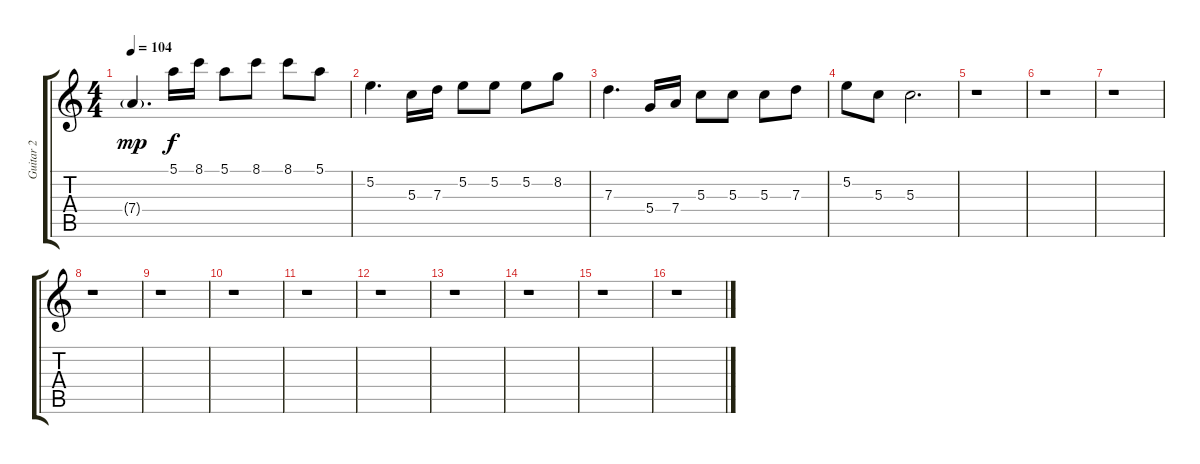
\track ("Guitar 2" "Guitar 2") {instrument overdrivenguitar}
\staff {score tabs}
\tuning (E4 B3 G3 D3 A2 E2) {hide}
\ts (4 4)
\tempo 104
\clef g2
\ks c
7.4{g}.4{d dy mp} 5.1.16{dy f} 8.1.16 5.1.8 8.1.8 8.1.8 5.1.8 |
5.2.4{d} 5.3.16 7.3.16 5.2.8 5.2.8 5.2.8 8.2.8 |
7.3.4{d} 5.4.16 7.4.16 5.3.8 5.3.8 5.3.8 7.3.8 |
5.2.8 5.3.8 5.3.2{d} |
r.1 |
r.1 |
r.1 |
r.1 |
r.1 |
r.1 |
r.1 |
r.1 |
r.1 |
r.1 |
r.1 |
r.1
